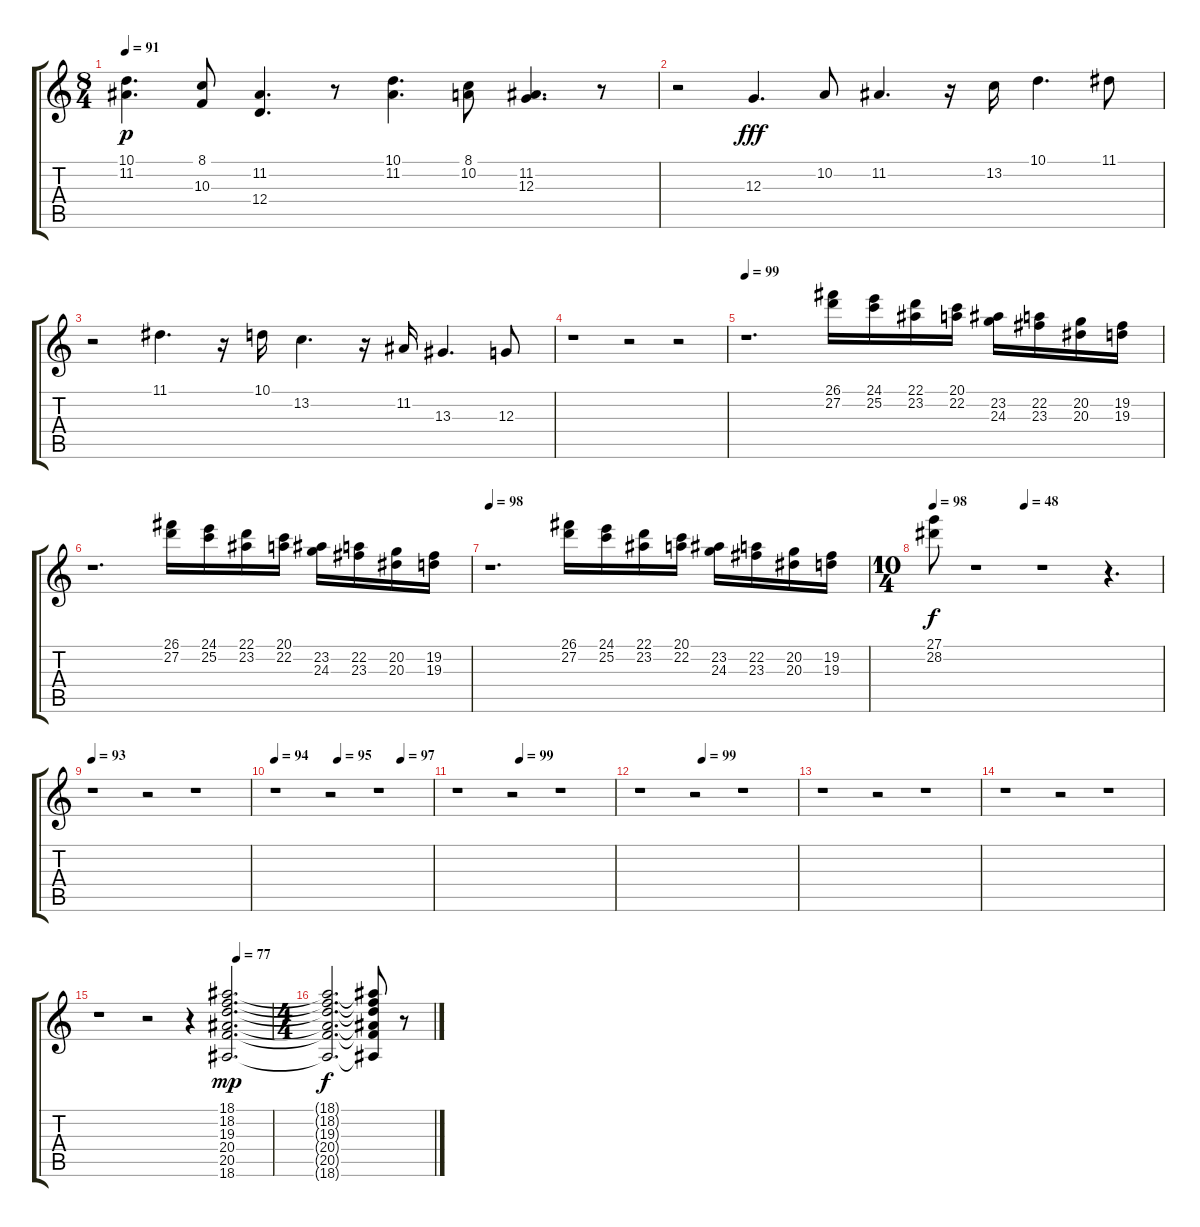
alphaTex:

\track "" {instrument flute}
\staff {score tabs}
\tuning (E4 B3 G3 D3 A2 E2) {hide}
\ts (8 4)
\tempo 91
\clef g2
\ks c
(10.1 11.2).4{d dy p} (8.1 10.3).8 (11.2 12.4).4{d} r.8 (10.1 11.2).4{d} (8.1 10.2).8 (11.2 12.3).4{d} r.8 |
r.2 12.3.4{d dy fff} 10.2.8 11.2.4{d} r.16 13.2.16 10.1.4{d} 11.1.8 |
r.2 11.1.4{d} r.16 10.1.16 13.2.4{d} r.16 11.2.16 13.3.4{d} 12.3.8 |
r.1 r.2 r.2 |
\tempo 99
r.1{d} (26.1 27.2).16 (24.1 25.2).16 (22.1 23.2).16 (20.1 22.2).16 (23.2 24.3).16 (22.2 23.3).16 (20.2 20.3).16 (19.2 19.3).16 |
r.1{d} (26.1 27.2).16 (24.1 25.2).16 (22.1 23.2).16 (20.1 22.2).16 (23.2 24.3).16 (22.2 23.3).16 (20.2 20.3).16 (19.2 19.3).16 |
\tempo 98
r.1{d} (26.1 27.2).16 (24.1 25.2).16 (22.1 23.2).16 (20.1 22.2).16 (23.2 24.3).16 (22.2 23.3).16 (20.2 20.3).16 (19.2 19.3).16 |
\ts (10 4)
\tempo 98
\tempo (48 0.4)
(27.1 28.2).8{dy f} r.1 r.1 r.4{d} |
\tempo 93
r.1 r.2 r.1 |
\tempo 94
\tempo (95 0.4)
\tempo (97 0.8)
r.1 r.2 r.1 |
\tempo (99 0.4)
r.1 r.2 r.1 |
\tempo (99 0.4)
r.1 r.2 r.1 |
r.1 r.2 r.1 |
r.1 r.2 r.1 |
\tempo (77 0.8)
r.1 r.2 r.4 (18.1 18.2 19.3 20.4 20.5 18.6).2{d dy mp} |
\ts (4 4)
(18.1{t} 18.2{t} 19.3{t} 20.4{t} 20.5{t} 18.6{t}).2{d dy f} (18.1{t} 18.2{t} 19.3{t} 20.4{t} 20.5{t} 18.6{t}).8 r.8
